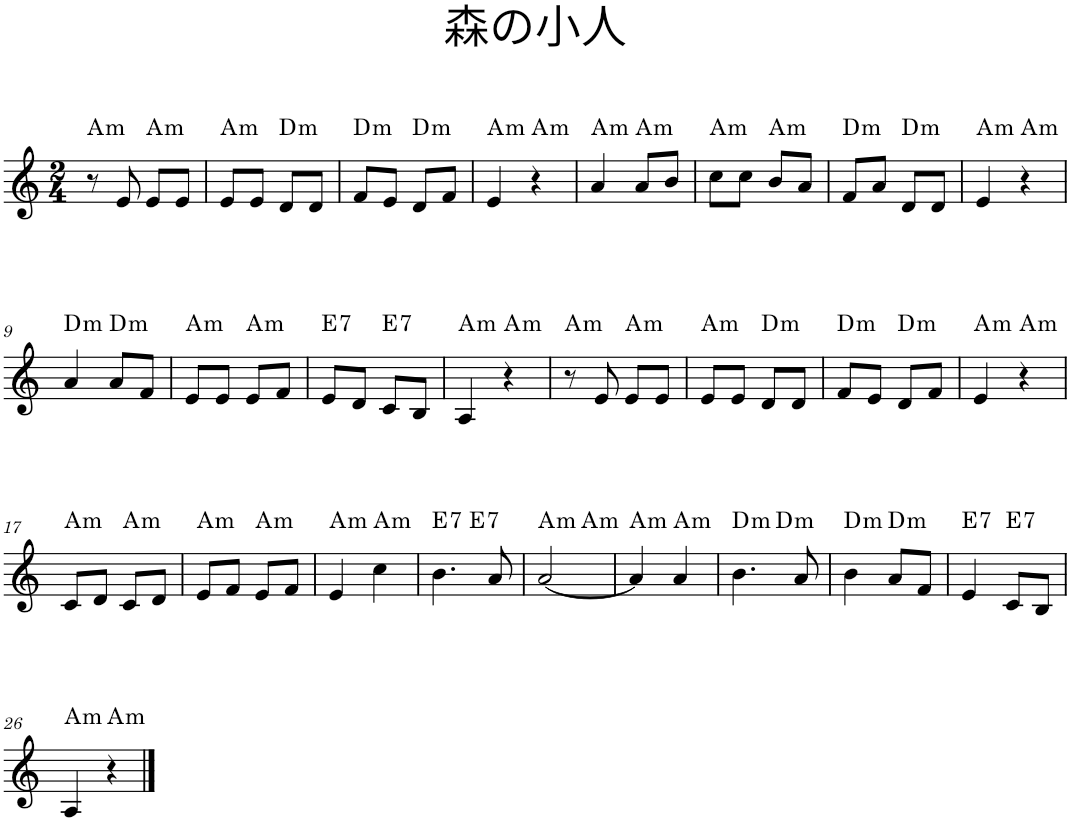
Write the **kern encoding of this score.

**kern	**harte
*part1	*part1
*staff1	*
*I"Piano	*
*I'Pno.	*
*clefG2	*
*k[]	*
*M2/4	*
=1	=1
!	!LO:H:kt=m
8r	A:min
8e/	.
!	!LO:H:kt=m
8e/L	A:min
8e/J	.
=2	=2
!	!LO:H:kt=m
8e/L	A:min
8e/J	.
!	!LO:H:kt=m
8d/L	D:min
8d/J	.
=3	=3
!	!LO:H:kt=m
8f/L	D:min
8e/J	.
!	!LO:H:kt=m
8d/L	D:min
8f/J	.
=4	=4
!	!LO:H:kt=m
4e/	A:min
!	!LO:H:kt=m
4r	A:min
=5	=5
!	!LO:H:kt=m
4a/	A:min
!	!LO:H:kt=m
8a/L	A:min
8b/J	.
=6	=6
!	!LO:H:kt=m
8cc\L	A:min
8cc\J	.
!	!LO:H:kt=m
8b/L	A:min
8a/J	.
=7	=7
!	!LO:H:kt=m
8f/L	D:min
8a/J	.
!	!LO:H:kt=m
8d/L	D:min
8d/J	.
=8	=8
!	!LO:H:kt=m
4e/	A:min
!	!LO:H:kt=m
4r	A:min
!!LO:LB:g=z
=9	=9
!	!LO:H:kt=m
4a/	D:min
!	!LO:H:kt=m
8a/L	D:min
8f/J	.
=10	=10
!	!LO:H:kt=m
8e/L	A:min
8e/J	.
!	!LO:H:kt=m
8e/L	A:min
8f/J	.
=11	=11
!	!LO:H:kt=7
8e/L	E:7
8d/J	.
!	!LO:H:kt=7
8c/L	E:7
8B/J	.
=12	=12
!	!LO:H:kt=m
4A/	A:min
!	!LO:H:kt=m
4r	A:min
=13	=13
!	!LO:H:kt=m
8r	A:min
8e/	.
!	!LO:H:kt=m
8e/L	A:min
8e/J	.
=14	=14
!	!LO:H:kt=m
8e/L	A:min
8e/J	.
!	!LO:H:kt=m
8d/L	D:min
8d/J	.
=15	=15
!	!LO:H:kt=m
8f/L	D:min
8e/J	.
!	!LO:H:kt=m
8d/L	D:min
8f/J	.
=16	=16
!	!LO:H:kt=m
4e/	A:min
!	!LO:H:kt=m
4r	A:min
!!LO:LB:g=z
=17	=17
!	!LO:H:kt=m
8c/L	A:min
8d/J	.
!	!LO:H:kt=m
8c/L	A:min
8d/J	.
=18	=18
!	!LO:H:kt=m
8e/L	A:min
8f/J	.
!	!LO:H:kt=m
8e/L	A:min
8f/J	.
=19	=19
!	!LO:H:kt=m
4e/	A:min
!	!LO:H:kt=m
4cc\	A:min
=20	=20
!	!LO:H:kt=7
*^	*
4.b\	4ryy	E:7
!	!	!LO:H:kt=7
.	4ryy	E:7
8a/	.	.
=21	=21	=21
!	!	!LO:H:kt=m
[<2a/	4ryy	A:min
!	!	!LO:H:kt=m
.	4ryy	A:min
=22	=22	=22
!	!	!LO:H:kt=m
*v	*v	*
4a/]	A:min
!	!LO:H:kt=m
4a/	A:min
=23	=23
!	!LO:H:kt=m
*^	*
4.b\	4ryy	D:min
!	!	!LO:H:kt=m
.	4ryy	D:min
8a/	.	.
=24	=24	=24
!	!	!LO:H:kt=m
*v	*v	*
4b\	D:min
!	!LO:H:kt=m
8a/L	D:min
8f/J	.
=25	=25
!	!LO:H:kt=7
4e/	E:7
!	!LO:H:kt=7
8c/L	E:7
8B/J	.
!!LO:LB:g=z
=26	=26
!	!LO:H:kt=m
4A/	A:min
!	!LO:H:kt=m
4r	A:min
==	==
*-	*-
